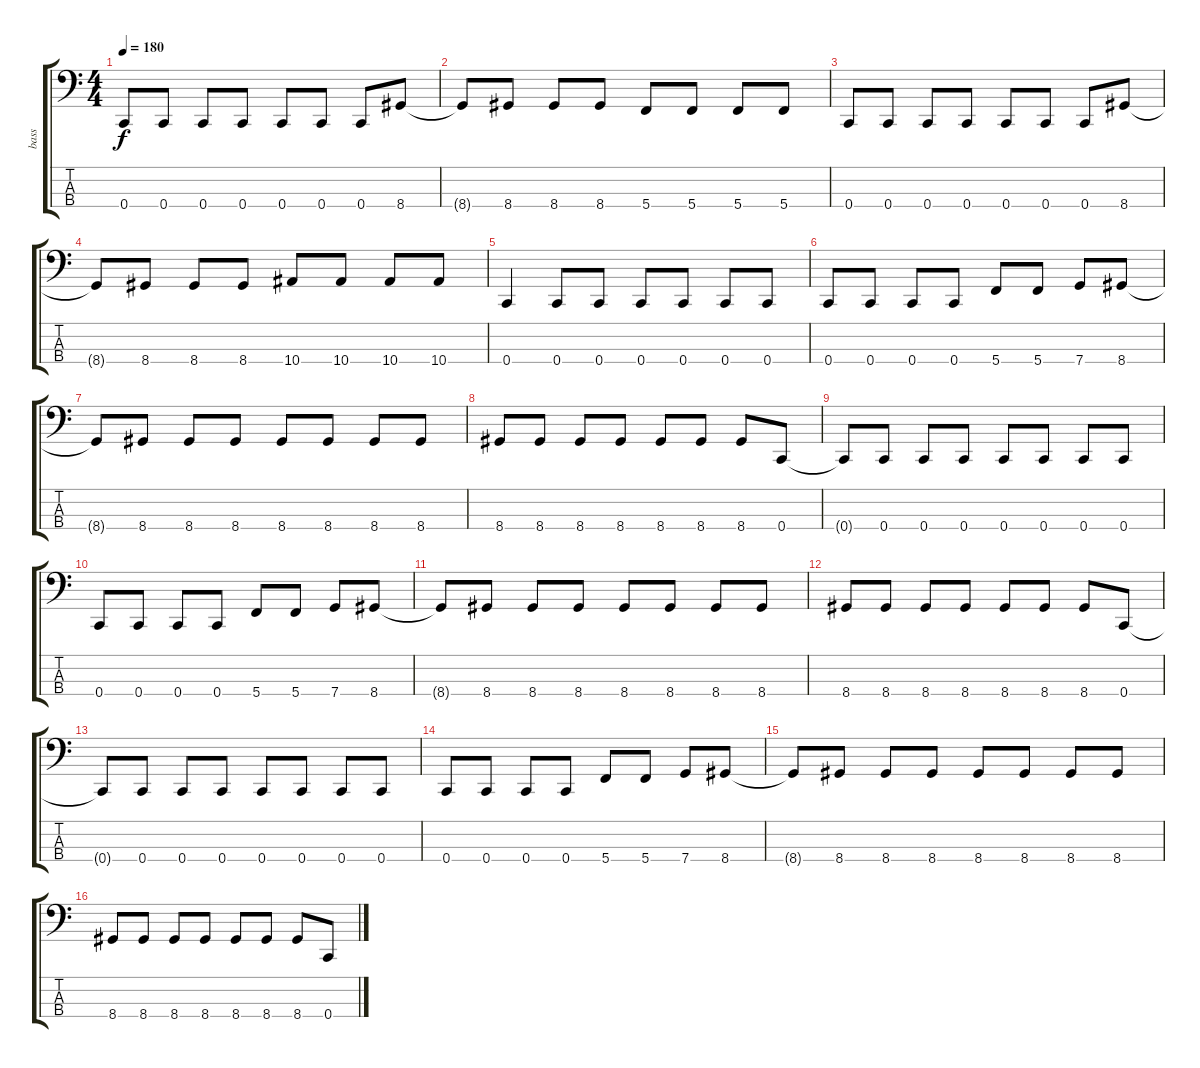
\track ("bass" "bass") {instrument electricbasspick}
\staff {score tabs}
\tuning (F2 C2 G1 C1) {hide}
\ts (4 4)
\tempo 180
\clef f4
\ks c
0.4.8{dy f} 0.4.8 0.4.8 0.4.8 0.4.8 0.4.8 0.4.8 8.4.8 |
8.4{t}.8 8.4.8 8.4.8 8.4.8 5.4.8 5.4.8 5.4.8 5.4.8 |
0.4.8 0.4.8 0.4.8 0.4.8 0.4.8 0.4.8 0.4.8 8.4.8 |
8.4{t}.8 8.4.8 8.4.8 8.4.8 10.4.8 10.4.8 10.4.8 10.4.8 |
0.4.4 0.4.8 0.4.8 0.4.8 0.4.8 0.4.8 0.4.8 |
0.4.8 0.4.8 0.4.8 0.4.8 5.4.8 5.4.8 7.4.8 8.4.8 |
8.4{t}.8 8.4.8 8.4.8 8.4.8 8.4.8 8.4.8 8.4.8 8.4.8 |
8.4.8 8.4.8 8.4.8 8.4.8 8.4.8 8.4.8 8.4.8 0.4.8 |
0.4{t}.8 0.4.8 0.4.8 0.4.8 0.4.8 0.4.8 0.4.8 0.4.8 |
0.4.8 0.4.8 0.4.8 0.4.8 5.4.8 5.4.8 7.4.8 8.4.8 |
8.4{t}.8 8.4.8 8.4.8 8.4.8 8.4.8 8.4.8 8.4.8 8.4.8 |
8.4.8 8.4.8 8.4.8 8.4.8 8.4.8 8.4.8 8.4.8 0.4.8 |
0.4{t}.8 0.4.8 0.4.8 0.4.8 0.4.8 0.4.8 0.4.8 0.4.8 |
0.4.8 0.4.8 0.4.8 0.4.8 5.4.8 5.4.8 7.4.8 8.4.8 |
8.4{t}.8 8.4.8 8.4.8 8.4.8 8.4.8 8.4.8 8.4.8 8.4.8 |
8.4.8 8.4.8 8.4.8 8.4.8 8.4.8 8.4.8 8.4.8 0.4.8
